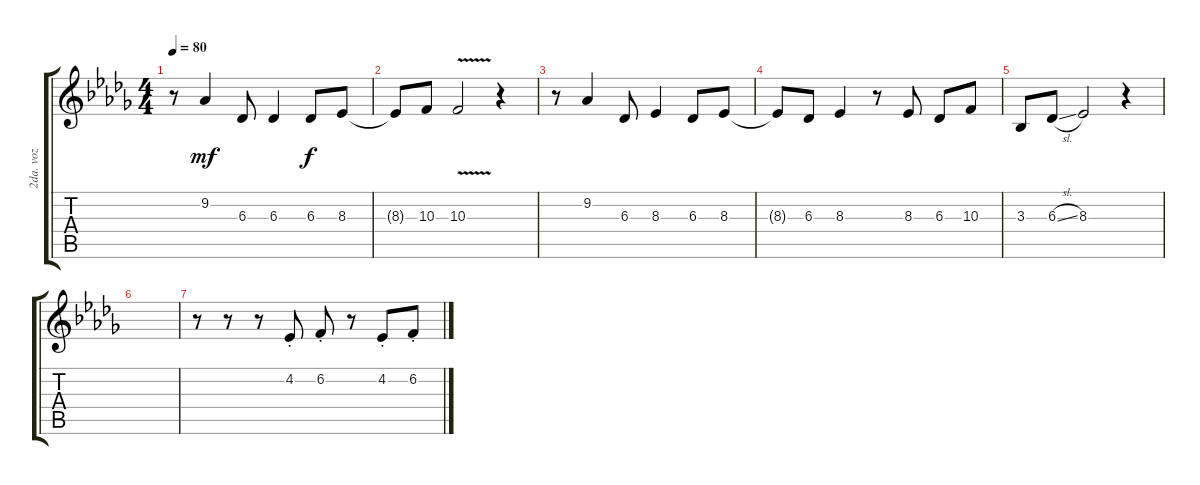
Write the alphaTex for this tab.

\track ("2da. voz" "2da. voz") {instrument violin}
\staff {score tabs}
\tuning (E4 B3 G3 D3 A2 E2) {hide}
\ts (4 4)
\tempo 80
\clef g2
\ks bbminor
r.8{dy mf} 9.2.4 6.3.8 6.3.4 6.3.8{dy f} 8.3.8 |
8.3{t}.8 10.3.8 10.3{v}.2 r.4 |
r.8 9.2.4 6.3.8 8.3.4 6.3.8 8.3.8 |
8.3{t}.8 6.3.8 8.3.4 r.8 8.3.8 6.3.8 10.3.8 |
3.3.8 6.3{sl}.8 8.3.2 r.4 |
|
r.8 r.8 r.8 4.2{st}.8 6.2{st}.8 r.8 4.2{st}.8 6.2{st}.8
